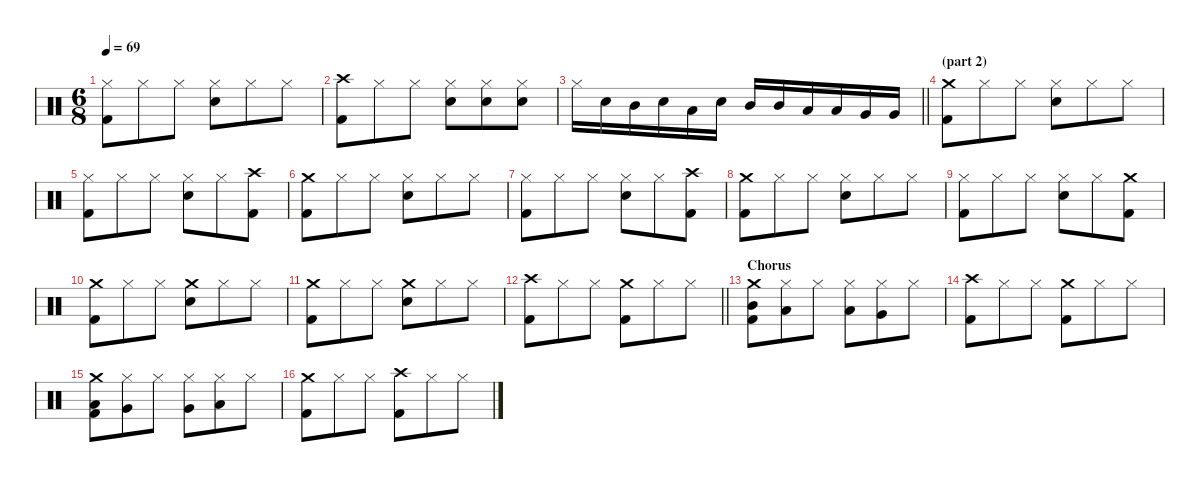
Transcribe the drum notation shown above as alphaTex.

\defaultSystemsLayout 4
\hideDynamics
\bracketExtendMode nobrackets
\singleTrackTrackNamePolicy hidden
\multiTrackTrackNamePolicy hidden
\otherSystemsTrackNameOrientation horizontal
\track ("Drums" "drm.") {instrument percussion}
\staff {score}
\articulation defaults
\ts (6 8)
\tempo 69
\clef neutral
\ks c
("Hi-Hat (closed)" "Kick (hit) 2").8{dy f beam Down} "Hi-Hat (closed)".8{beam Down} "Hi-Hat (closed)".8{beam Down} ("Hi-Hat (closed)" "Snare (hit) 2").8{beam Down} "Hi-Hat (closed)".8{beam Down} "Hi-Hat (closed)".8{beam Down} |
("Crash high (hit)" "Kick (hit) 2").8{beam Down} "Hi-Hat (closed)".8{beam Down} "Hi-Hat (closed)".8{beam Down} ("Hi-Hat (closed)" "Snare (hit) 2").8{beam Down} ("Hi-Hat (closed)" "Snare (hit) 2").8{beam Down} ("Hi-Hat (closed)" "Snare (hit) 2").8{beam Down} |
\barLineRight lightlight "Hi-Hat (closed)".16{beam Down} "Snare (hit) 2".16{beam Down} "Mid Tom (hit)".16{beam Down} "Snare (hit) 2".16{beam Down} "Low Tom (hit)".16{beam Down} "Snare (hit) 2".16{beam Down} "Mid Tom (hit)".16{beam Up} "Mid Tom (hit)".16{beam Up} "Low Tom (hit)".16{beam Up} "Low Tom (hit)".16{beam Up} "Very Low Tom (hit)".16{beam Up} "Very Low Tom (hit)".16{beam Up}
|
\section ("" "(part 2)")
("Crash medium (hit)" "Kick (hit) 2").8{beam Down} "Hi-Hat (closed)".8{beam Down} "Hi-Hat (closed)".8{beam Down} ("Hi-Hat (closed)" "Snare (hit) 2").8{beam Down} "Hi-Hat (closed)".8{beam Down} "Hi-Hat (closed)".8{beam Down} |
("Hi-Hat (closed)" "Kick (hit) 2").8{beam Down} "Hi-Hat (closed)".8{beam Down} "Hi-Hat (closed)".8{beam Down} ("Hi-Hat (closed)" "Snare (hit) 2").8{beam Down} "Hi-Hat (closed)".8{beam Down} ("Crash high (hit)" "Kick (hit) 2").8{beam Down} |
("Crash medium (hit)" "Kick (hit) 2").8{beam Down} "Hi-Hat (closed)".8{beam Down} "Hi-Hat (closed)".8{beam Down} ("Hi-Hat (closed)" "Snare (hit) 2").8{beam Down} "Hi-Hat (closed)".8{beam Down} "Hi-Hat (closed)".8{beam Down} |
("Hi-Hat (closed)" "Kick (hit) 2").8{beam Down} "Hi-Hat (closed)".8{beam Down} "Hi-Hat (closed)".8{beam Down} ("Hi-Hat (closed)" "Snare (hit) 2").8{beam Down} "Hi-Hat (closed)".8{beam Down} ("Crash high (hit)" "Kick (hit) 2").8{beam Down} |
("Crash medium (hit)" "Kick (hit) 2").8{beam Down} "Hi-Hat (closed)".8{beam Down} "Hi-Hat (closed)".8{beam Down} ("Hi-Hat (closed)" "Snare (hit) 2").8{beam Down} "Hi-Hat (closed)".8{beam Down} "Hi-Hat (closed)".8{beam Down} |
("Hi-Hat (closed)" "Kick (hit) 2").8{beam Down} "Hi-Hat (closed)".8{beam Down} "Hi-Hat (closed)".8{beam Down} ("Hi-Hat (closed)" "Snare (hit) 2").8{beam Down} "Hi-Hat (closed)".8{beam Down} ("Crash medium (hit)" "Kick (hit) 2").8{beam Down} |
("Crash medium (hit)" "Kick (hit) 2").8{beam Down} "Hi-Hat (closed)".8{beam Down} "Hi-Hat (closed)".8{beam Down} ("Crash medium (hit)" "Snare (hit) 2").8{beam Down} "Hi-Hat (closed)".8{beam Down} "Hi-Hat (closed)".8{beam Down} |
("Crash medium (hit)" "Kick (hit) 2").8{beam Down} "Hi-Hat (closed)".8{beam Down} "Hi-Hat (closed)".8{beam Down} ("Crash medium (hit)" "Snare (hit) 2").8{beam Down} "Hi-Hat (closed)".8{beam Down} "Hi-Hat (closed)".8{beam Down} |
\barLineRight lightlight
("Crash high (hit)" "Kick (hit) 2").8{beam Down} "Hi-Hat (closed)".8{beam Down} "Hi-Hat (closed)".8{beam Down} ("Crash medium (hit)" "Kick (hit) 2").8{beam Down} "Hi-Hat (closed)".8{beam Down} "Hi-Hat (closed)".8{beam Down} |
\section ("" "Chorus")
("Crash medium (hit)" "Kick (hit) 2" "Mid Tom (hit)").8{beam Down} ("Hi-Hat (closed)" "Low Tom (hit)").8{beam Down} "Hi-Hat (closed)".8{beam Down} ("Hi-Hat (closed)" "Low Tom (hit)").8{beam Down} ("Hi-Hat (closed)" "Very Low Tom (hit)").8{beam Down} "Hi-Hat (closed)".8{beam Down} |
("Crash high (hit)" "Kick (hit) 2").8{beam Down} "Hi-Hat (closed)".8{beam Down} "Hi-Hat (closed)".8{beam Down} ("Crash medium (hit)" "Kick (hit) 2").8{beam Down} "Hi-Hat (closed)".8{beam Down} "Hi-Hat (closed)".8{beam Down} |
("Crash medium (hit)" "Kick (hit) 2" "Low Tom (hit)").8{beam Down} ("Hi-Hat (closed)" "Very Low Tom (hit)").8{beam Down} "Hi-Hat (closed)".8{beam Down} ("Hi-Hat (closed)" "Very Low Tom (hit)").8{beam Down} ("Hi-Hat (closed)" "Low Floor Tom (hit)").8{beam Down} "Hi-Hat (closed)".8{beam Down} |
("Crash medium (hit)" "Kick (hit) 2").8{beam Down} "Hi-Hat (closed)".8{beam Down} "Hi-Hat (closed)".8{beam Down} ("Crash high (hit)" "Kick (hit) 2").8{beam Down} "Hi-Hat (closed)".8{beam Down} "Hi-Hat (closed)".8{beam Down}
